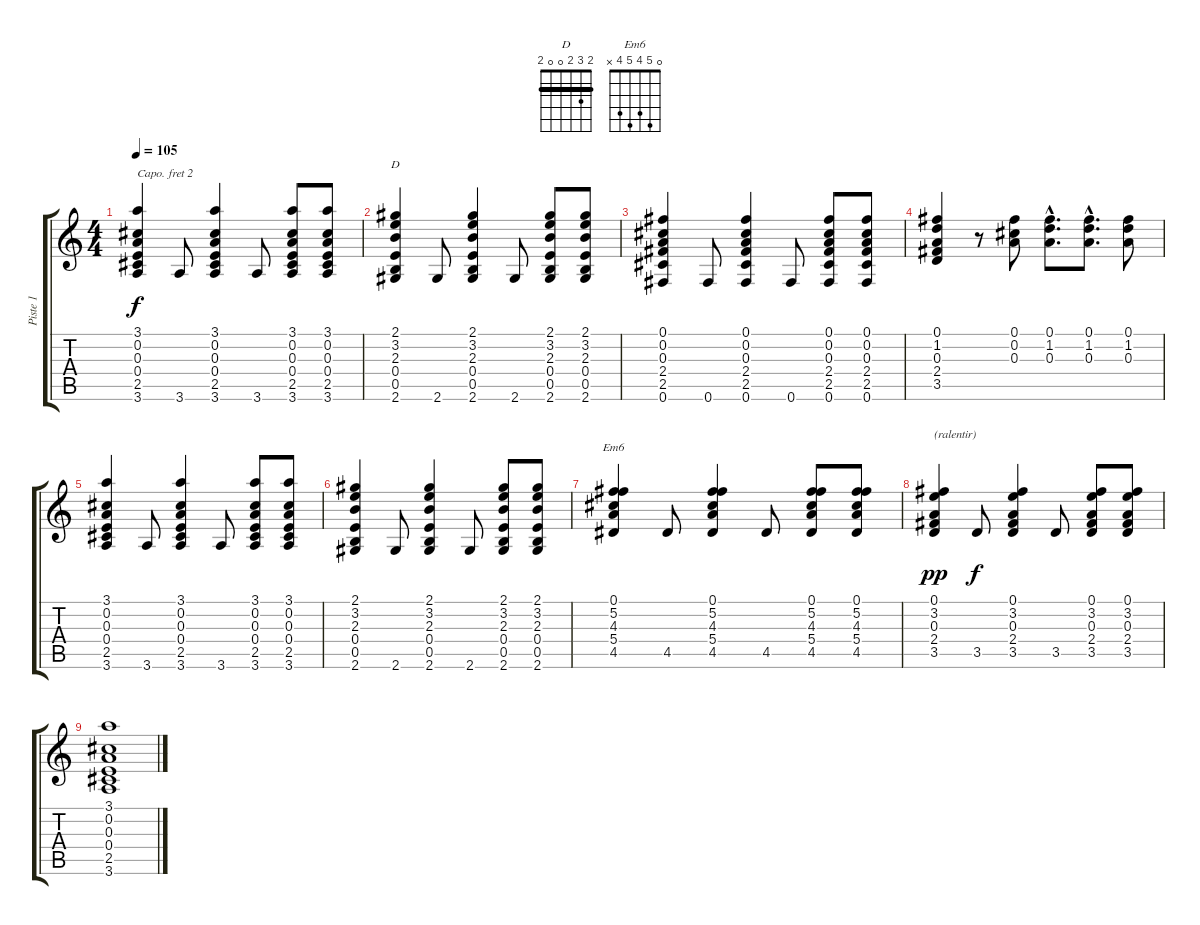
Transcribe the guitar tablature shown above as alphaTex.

\track ("Piste 1" "Piste 1") {instrument acousticguitarnylon}
\staff {score tabs}
\capo 2
\tuning (E4 B3 G3 D3 A2 E2) {hide}
\chord ("D" 2 3 2 0 0 2) {barre 2}
\chord ("Em6" 0 5 4 5 4 x)
\ts (4 4)
\tempo 105
\clef g2
\ks c
(3.1 0.2 0.3 0.4 2.5 3.6).4{dy f} 3.6.8 (3.1 0.2 0.3 0.4 2.5 3.6).4 3.6.8 (3.1 0.2 0.3 0.4 2.5 3.6).8 (3.1 0.2 0.3 0.4 2.5 3.6).8 |
(2.1 3.2 2.3 0.4 0.5 2.6).4{ch "D"} 2.6.8 (2.1 3.2 2.3 0.4 0.5 2.6).4 2.6.8 (2.1 3.2 2.3 0.4 0.5 2.6).8 (2.1 3.2 2.3 0.4 0.5 2.6).8 |
(0.1 0.2 0.3 2.4 2.5 0.6).4 0.6.8 (0.1 0.2 0.3 2.4 2.5 0.6).4 0.6.8 (0.1 0.2 0.3 2.4 2.5 0.6).8 (0.1 0.2 0.3 2.4 2.5 0.6).8 |
(0.1 1.2 0.3 2.4 3.5).4 r.8 (0.1 0.2 0.3).8 (0.1{hac} 1.2{hac} 0.3{hac}).8{d} (0.1{hac} 1.2{hac} 0.3{hac}).8{d} (0.1 1.2 0.3).8 |
(3.1 0.2 0.3 0.4 2.5 3.6).4 3.6.8 (3.1 0.2 0.3 0.4 2.5 3.6).4 3.6.8 (3.1 0.2 0.3 0.4 2.5 3.6).8 (3.1 0.2 0.3 0.4 2.5 3.6).8 |
(2.1 3.2 2.3 0.4 0.5 2.6).4 2.6.8 (2.1 3.2 2.3 0.4 0.5 2.6).4 2.6.8 (2.1 3.2 2.3 0.4 0.5 2.6).8 (2.1 3.2 2.3 0.4 0.5 2.6).8 |
(0.1 5.2 4.3 5.4 4.5).4{ch "Em6"} 4.5.8 (0.1 5.2 4.3 5.4 4.5).4 4.5.8 (0.1 5.2 4.3 5.4 4.5).8 (0.1 5.2 4.3 5.4 4.5).8 |
(0.1 3.2 0.3 2.4 3.5).4{txt "(ralentir)" dy pp} 3.5.8{dy f} (0.1 3.2 0.3 2.4 3.5).4 3.5.8 (0.1 3.2 0.3 2.4 3.5).8 (0.1 3.2 0.3 2.4 3.5).8 |
(3.1 0.2 0.3 0.4 2.5 3.6).1
